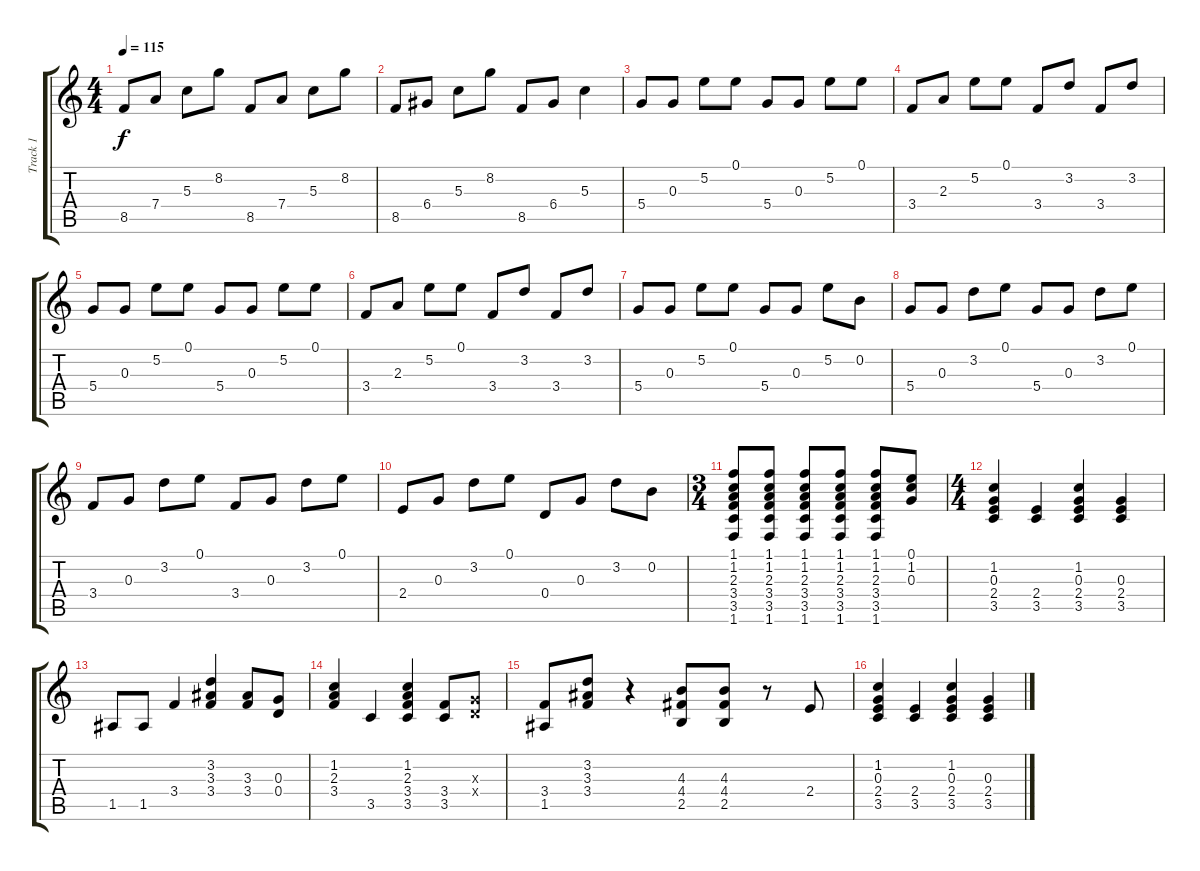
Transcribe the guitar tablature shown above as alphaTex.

\track ("Track 1" "Track 1") {instrument acousticguitarnylon}
\staff {score tabs}
\tuning (E4 B3 G3 D3 A2 E2) {hide}
\ts (4 4)
\tempo 115
\clef g2
\ks c
8.5.8{dy f} 7.4.8 5.3.8 8.2.8 8.5.8 7.4.8 5.3.8 8.2.8 |
8.5.8 6.4.8 5.3.8 8.2.8 8.5.8 6.4.8 5.3.4 |
5.4.8 0.3.8 5.2.8 0.1.8 5.4.8 0.3.8 5.2.8 0.1.8 |
3.4.8 2.3.8 5.2.8 0.1.8 3.4.8 3.2.8 3.4.8 3.2.8 |
5.4.8 0.3.8 5.2.8 0.1.8 5.4.8 0.3.8 5.2.8 0.1.8 |
3.4.8 2.3.8 5.2.8 0.1.8 3.4.8 3.2.8 3.4.8 3.2.8 |
5.4.8 0.3.8 5.2.8 0.1.8 5.4.8 0.3.8 5.2.8 0.2.8 |
5.4.8 0.3.8 3.2.8 0.1.8 5.4.8 0.3.8 3.2.8 0.1.8 |
3.4.8 0.3.8 3.2.8 0.1.8 3.4.8 0.3.8 3.2.8 0.1.8 |
2.4.8 0.3.8 3.2.8 0.1.8 0.4.8 0.3.8 3.2.8 0.2.8 |
\ts (3 4)
(1.1 1.2 2.3 3.4 3.5 1.6).8 (1.1 1.2 2.3 3.4 3.5 1.6).8 (1.1 1.2 2.3 3.4 3.5 1.6).8 (1.1 1.2 2.3 3.4 3.5 1.6).8 (1.1 1.2 2.3 3.4 3.5 1.6).8 (0.1 1.2 0.3).8 |
\ts (4 4)
(1.2 0.3 2.4 3.5).4 (2.4 3.5).4 (1.2 0.3 2.4 3.5).4 (0.3 2.4 3.5).4 |
1.5.8 1.5.8 3.4.4 (3.2 3.3 3.4).4 (3.3 3.4).8 (0.3 0.4).8 |
(1.2 2.3 3.4).4 3.5.4 (1.2 2.3 3.4 3.5).4 (3.4 3.5).8 (0.3{x} 0.4{x}).8 |
(3.4 1.5).8 (3.2 3.3 3.4).8 r.4 (4.3 4.4 2.5).8 (4.3 4.4 2.5).8 r.8 2.4.8 |
(1.2 0.3 2.4 3.5).4 (2.4 3.5).4 (1.2 0.3 2.4 3.5).4 (0.3 2.4 3.5).4
